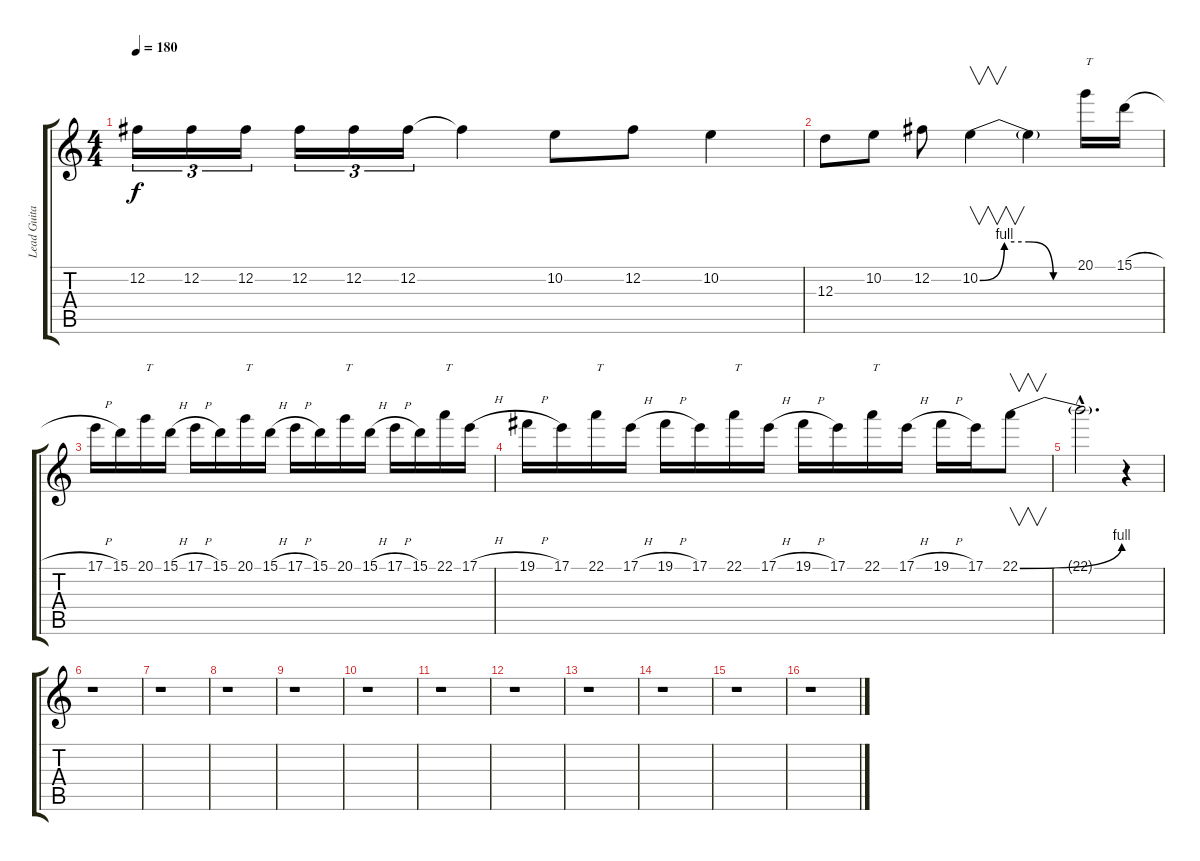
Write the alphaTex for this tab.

\track ("Lead Guitar" "Lead Guita") {instrument overdrivenguitar}
\staff {score tabs}
\tuning (B3 Gb3 D3 A2 E2 B1) {hide}
\ts (4 4)
\tempo 180
\clef g2
\ks c
12.2.16{tu (3 2) dy f} 12.2.16{tu (3 2)} 12.2.16{tu (3 2)} 12.2.16{tu (3 2)} 12.2.16{tu (3 2)} 12.2.16{tu (3 2)} 12.2{t}.4 10.2.8 12.2.8 10.2.4 |
12.3.8 10.2.8 12.2.8 10.2{be (custom 0 0 15 4 30 4 45 0 60 0)}.4{v} 10.2{t}.4 20.1.16{txt "T"} 15.1{h}.16 |
17.1{h}.16 15.1.16 20.1.16{txt "T"} 15.1{h}.16 17.1{h}.16 15.1.16 20.1.16{txt "T"} 15.1{h}.16 17.1{h}.16 15.1.16 20.1.16{txt "T"} 15.1{h}.16 17.1{h}.16 15.1.16 22.1.16{txt "T"} 17.1{h}.16 |
19.1{h}.16 17.1.16 22.1.16{txt "T"} 17.1{h}.16 19.1{h}.16 17.1.16 22.1.16{txt "T"} 17.1{h}.16 19.1{h}.16 17.1.16 22.1.16{txt "T"} 17.1{h}.16 19.1{h}.16 17.1.16 22.1{be (bend 0 0 60 4)}.8{v} |
22.1{hac t}.2{d} r.4 |
r.1 |
r.1 |
r.1 |
r.1 |
r.1 |
r.1 |
r.1 |
r.1 |
r.1 |
r.1 |
r.1
